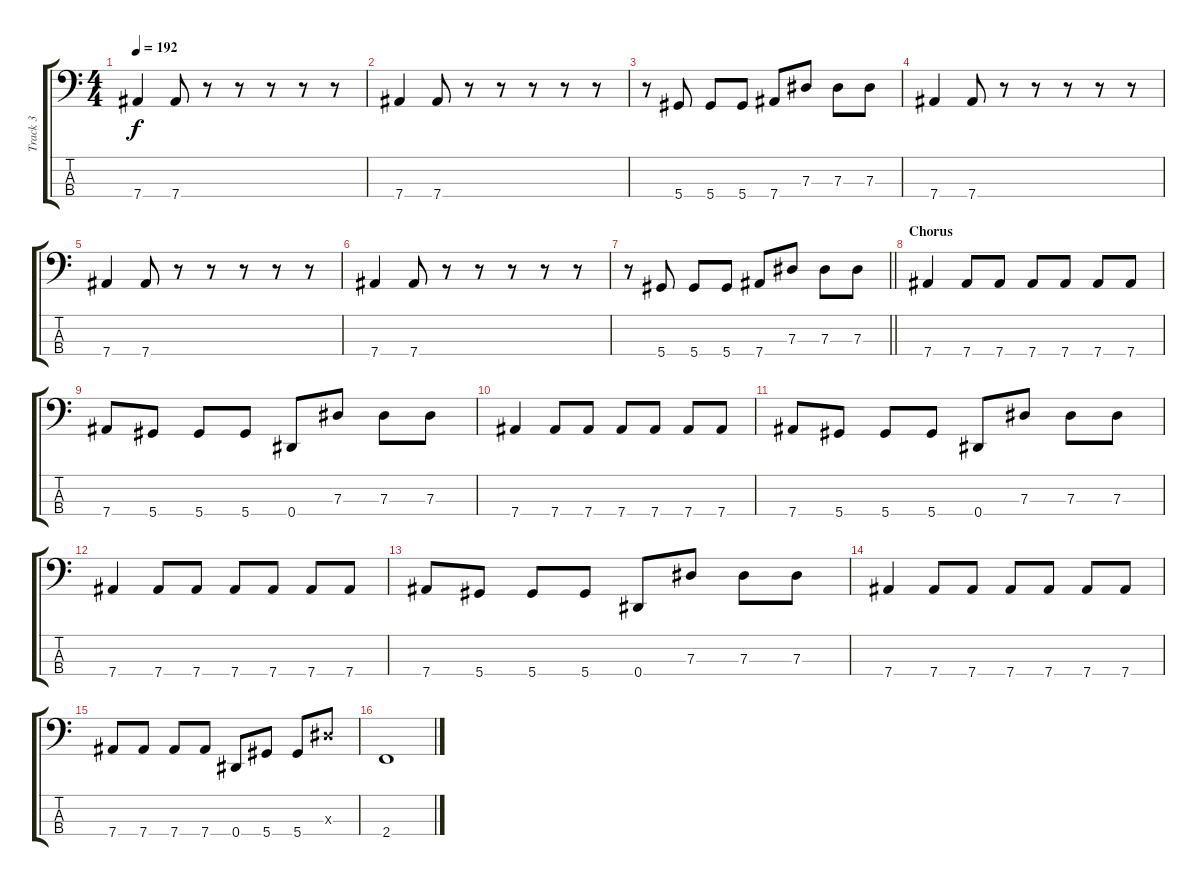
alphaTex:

\track ("Track 3" "Track 3") {instrument electricbassfinger}
\staff {score tabs}
\tuning (Gb2 Db2 Ab1 Eb1) {hide}
\ts (4 4)
\tempo 192
\clef f4
\ks c
7.4.4{dy f} 7.4.8 r.8 r.8 r.8 r.8 r.8 |
7.4.4 7.4.8 r.8 r.8 r.8 r.8 r.8 |
r.8 5.4.8 5.4.8 5.4.8 7.4.8 7.3.8 7.3.8 7.3.8 |
7.4.4 7.4.8 r.8 r.8 r.8 r.8 r.8 |
7.4.4 7.4.8 r.8 r.8 r.8 r.8 r.8 |
7.4.4 7.4.8 r.8 r.8 r.8 r.8 r.8 |
\barLineRight lightlight
r.8 5.4.8 5.4.8 5.4.8 7.4.8 7.3.8 7.3.8 7.3.8 |
\section ("" "Chorus")
7.4.4 7.4.8 7.4.8 7.4.8 7.4.8 7.4.8 7.4.8 |
7.4.8 5.4.8 5.4.8 5.4.8 0.4.8 7.3.8 7.3.8 7.3.8 |
7.4.4 7.4.8 7.4.8 7.4.8 7.4.8 7.4.8 7.4.8 |
7.4.8 5.4.8 5.4.8 5.4.8 0.4.8 7.3.8 7.3.8 7.3.8 |
7.4.4 7.4.8 7.4.8 7.4.8 7.4.8 7.4.8 7.4.8 |
7.4.8 5.4.8 5.4.8 5.4.8 0.4.8 7.3.8 7.3.8 7.3.8 |
7.4.4 7.4.8 7.4.8 7.4.8 7.4.8 7.4.8 7.4.8 |
7.4.8 7.4.8 7.4.8 7.4.8 0.4.8 5.4.8 5.4.8 7.3{x}.8 |
2.4.1
